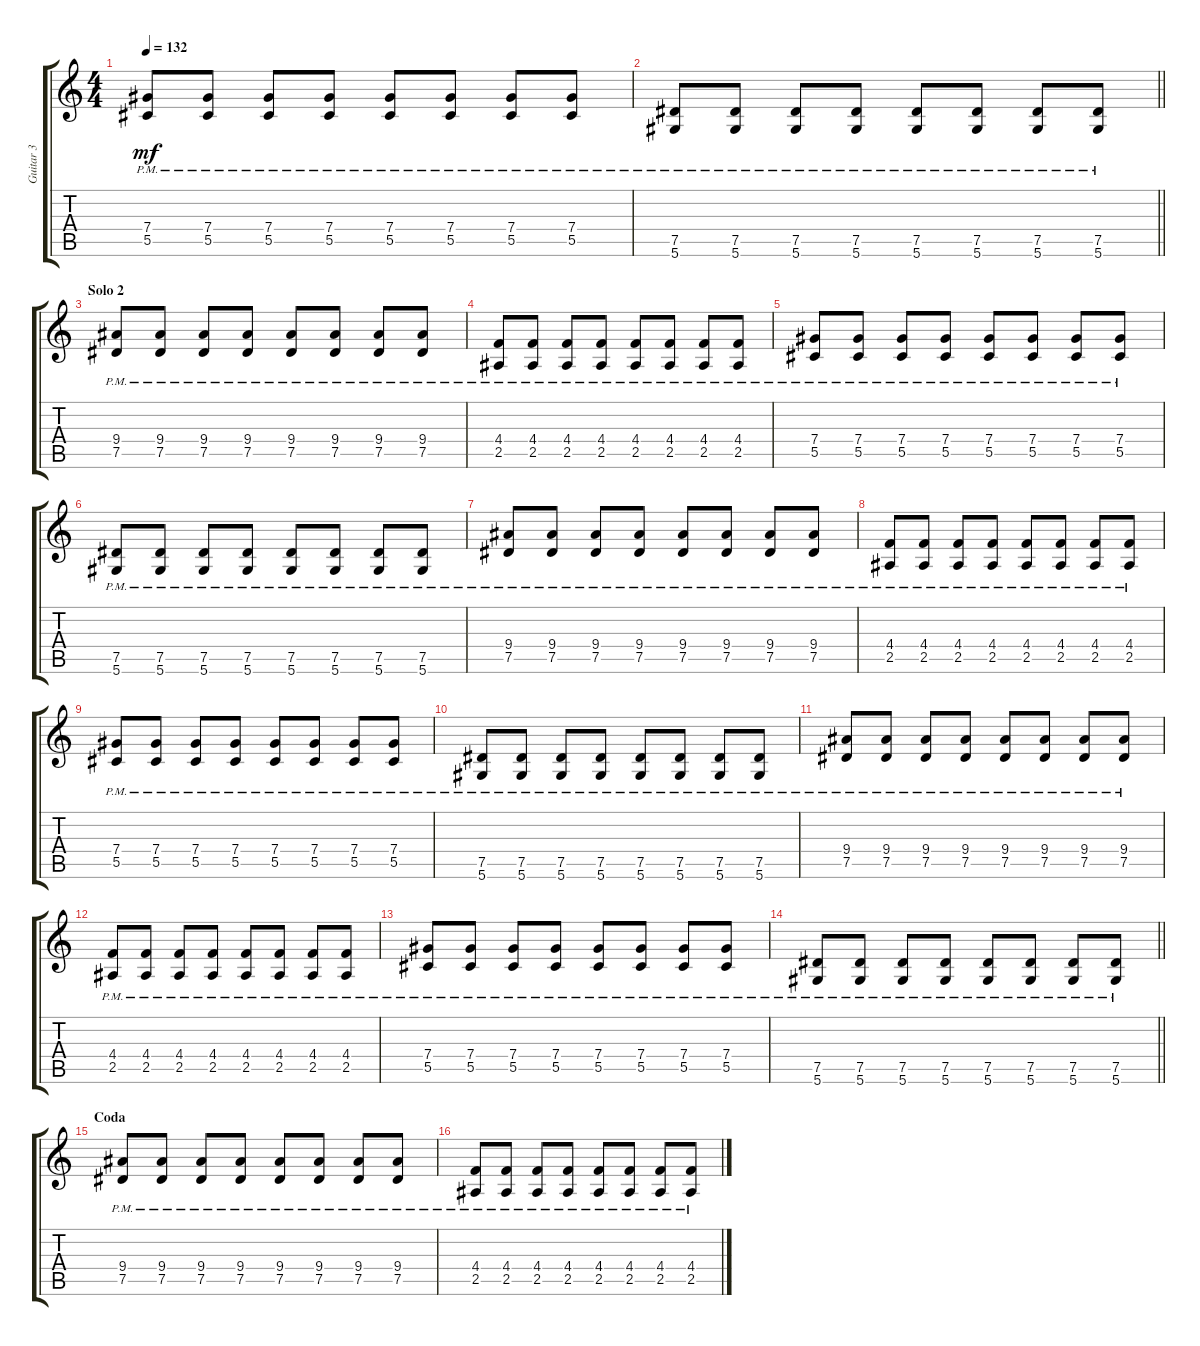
\track ("Guitar 3" "Guitar 3") {instrument distortionguitar}
\staff {score tabs}
\tuning (Eb4 Bb3 Gb3 Db3 Ab2 Eb2) {hide}
\ts (4 4)
\tempo 132
\clef g2
\ks c
(7.4{pm} 5.5{pm}).8{dy mf} (7.4{pm} 5.5{pm}).8 (7.4{pm} 5.5{pm}).8 (7.4{pm} 5.5{pm}).8 (7.4{pm} 5.5{pm}).8 (7.4{pm} 5.5{pm}).8 (7.4{pm} 5.5{pm}).8 (7.4{pm} 5.5{pm}).8 |
\barLineRight lightlight
(7.5{pm} 5.6{pm}).8 (7.5{pm} 5.6{pm}).8 (7.5{pm} 5.6{pm}).8 (7.5{pm} 5.6{pm}).8 (7.5{pm} 5.6{pm}).8 (7.5{pm} 5.6{pm}).8 (7.5{pm} 5.6{pm}).8 (7.5{pm} 5.6{pm}).8 |
\section ("" "Solo 2")
(9.4{pm} 7.5{pm}).8 (9.4{pm} 7.5{pm}).8 (9.4{pm} 7.5{pm}).8 (9.4{pm} 7.5{pm}).8 (9.4{pm} 7.5{pm}).8 (9.4{pm} 7.5{pm}).8 (9.4{pm} 7.5{pm}).8 (9.4{pm} 7.5{pm}).8 |
(4.4{pm} 2.5{pm}).8 (4.4{pm} 2.5{pm}).8 (4.4{pm} 2.5{pm}).8 (4.4{pm} 2.5{pm}).8 (4.4{pm} 2.5{pm}).8 (4.4{pm} 2.5{pm}).8 (4.4{pm} 2.5{pm}).8 (4.4{pm} 2.5{pm}).8 |
(7.4{pm} 5.5{pm}).8 (7.4{pm} 5.5{pm}).8 (7.4{pm} 5.5{pm}).8 (7.4{pm} 5.5{pm}).8 (7.4{pm} 5.5{pm}).8 (7.4{pm} 5.5{pm}).8 (7.4{pm} 5.5{pm}).8 (7.4{pm} 5.5{pm}).8 |
(7.5{pm} 5.6{pm}).8 (7.5{pm} 5.6{pm}).8 (7.5{pm} 5.6{pm}).8 (7.5{pm} 5.6{pm}).8 (7.5{pm} 5.6{pm}).8 (7.5{pm} 5.6{pm}).8 (7.5{pm} 5.6{pm}).8 (7.5{pm} 5.6{pm}).8 |
(9.4{pm} 7.5{pm}).8 (9.4{pm} 7.5{pm}).8 (9.4{pm} 7.5{pm}).8 (9.4{pm} 7.5{pm}).8 (9.4{pm} 7.5{pm}).8 (9.4{pm} 7.5{pm}).8 (9.4{pm} 7.5{pm}).8 (9.4{pm} 7.5{pm}).8 |
(4.4{pm} 2.5{pm}).8 (4.4{pm} 2.5{pm}).8 (4.4{pm} 2.5{pm}).8 (4.4{pm} 2.5{pm}).8 (4.4{pm} 2.5{pm}).8 (4.4{pm} 2.5{pm}).8 (4.4{pm} 2.5{pm}).8 (4.4{pm} 2.5{pm}).8 |
(7.4{pm} 5.5{pm}).8 (7.4{pm} 5.5{pm}).8 (7.4{pm} 5.5{pm}).8 (7.4{pm} 5.5{pm}).8 (7.4{pm} 5.5{pm}).8 (7.4{pm} 5.5{pm}).8 (7.4{pm} 5.5{pm}).8 (7.4{pm} 5.5{pm}).8 |
(7.5{pm} 5.6{pm}).8 (7.5{pm} 5.6{pm}).8 (7.5{pm} 5.6{pm}).8 (7.5{pm} 5.6{pm}).8 (7.5{pm} 5.6{pm}).8 (7.5{pm} 5.6{pm}).8 (7.5{pm} 5.6{pm}).8 (7.5{pm} 5.6{pm}).8 |
(9.4{pm} 7.5{pm}).8 (9.4{pm} 7.5{pm}).8 (9.4{pm} 7.5{pm}).8 (9.4{pm} 7.5{pm}).8 (9.4{pm} 7.5{pm}).8 (9.4{pm} 7.5{pm}).8 (9.4{pm} 7.5{pm}).8 (9.4{pm} 7.5{pm}).8 |
(4.4{pm} 2.5{pm}).8 (4.4{pm} 2.5{pm}).8 (4.4{pm} 2.5{pm}).8 (4.4{pm} 2.5{pm}).8 (4.4{pm} 2.5{pm}).8 (4.4{pm} 2.5{pm}).8 (4.4{pm} 2.5{pm}).8 (4.4{pm} 2.5{pm}).8 |
(7.4{pm} 5.5{pm}).8 (7.4{pm} 5.5{pm}).8 (7.4{pm} 5.5{pm}).8 (7.4{pm} 5.5{pm}).8 (7.4{pm} 5.5{pm}).8 (7.4{pm} 5.5{pm}).8 (7.4{pm} 5.5{pm}).8 (7.4{pm} 5.5{pm}).8 |
\barLineRight lightlight
(7.5{pm} 5.6{pm}).8 (7.5{pm} 5.6{pm}).8 (7.5{pm} 5.6{pm}).8 (7.5{pm} 5.6{pm}).8 (7.5{pm} 5.6{pm}).8 (7.5{pm} 5.6{pm}).8 (7.5{pm} 5.6{pm}).8 (7.5{pm} 5.6{pm}).8 |
\section ("" "Coda")
(9.4{pm} 7.5{pm}).8 (9.4{pm} 7.5{pm}).8 (9.4{pm} 7.5{pm}).8 (9.4{pm} 7.5{pm}).8 (9.4{pm} 7.5{pm}).8 (9.4{pm} 7.5{pm}).8 (9.4{pm} 7.5{pm}).8 (9.4{pm} 7.5{pm}).8 |
(4.4{pm} 2.5{pm}).8 (4.4{pm} 2.5{pm}).8 (4.4{pm} 2.5{pm}).8 (4.4{pm} 2.5{pm}).8 (4.4{pm} 2.5{pm}).8 (4.4{pm} 2.5{pm}).8 (4.4{pm} 2.5{pm}).8 (4.4{pm} 2.5{pm}).8
